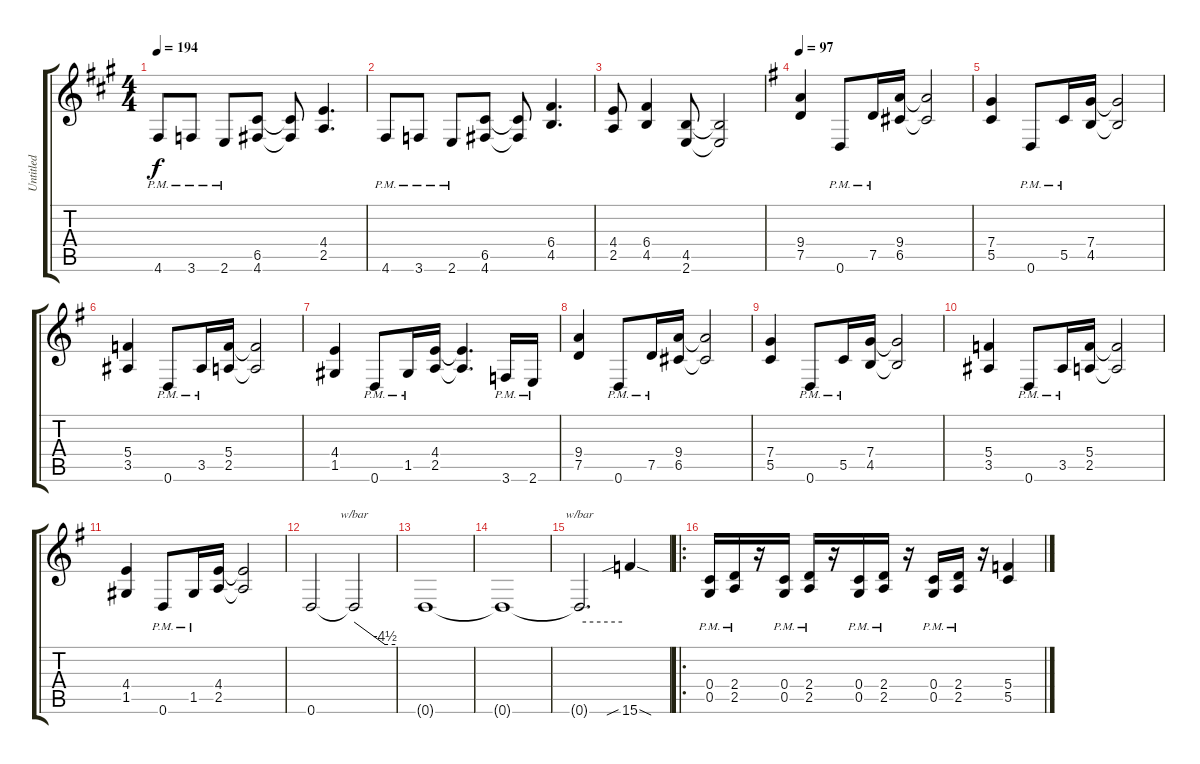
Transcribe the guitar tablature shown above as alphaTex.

\track ("Untitled" "Untitled") {instrument distortionguitar}
\staff {score tabs}
\tuning (D4 A3 F3 C3 G2 D2) {hide}
\ts (4 4)
\tempo 194
\clef g2
\ks a
4.6{pm}.8{dy f} 3.6{pm}.8 2.6{pm}.8 (6.5 4.6).8 (6.5{t} 4.6{t}).8 (4.4 2.5).4{d} |
4.6{pm}.8 3.6{pm}.8 2.6{pm}.8 (6.5 4.6).8 (6.5{t} 4.6{t}).8 (6.4 4.5).4{d} |
(4.4 2.5).8 (6.4 4.5).4 (4.5 2.6).8 (4.5{t} 2.6{t}).2 |
\tempo 97
\ks g
(9.4 7.5).4 0.6{pm}.8 7.5{pm}.16 (9.4 6.5).16 (9.4{t} 6.5{t}).2 |
(7.4 5.5).4 0.6{pm}.8 5.5{pm}.16 (7.4 4.5).16 (7.4{t} 4.5{t}).2 |
(5.4 3.5).4 0.6{pm}.8 3.5{pm}.16 (5.4 2.5).16 (5.4{t} 2.5{t}).2 |
(4.4 1.5).4 0.6{pm}.8 1.5{pm}.16 (4.4 2.5).16 (4.4{t} 2.5{t}).4{d} 3.6{pm}.16 2.6{pm}.16 |
(9.4 7.5).4 0.6{pm}.8 7.5{pm}.16 (9.4 6.5).16 (9.4{t} 6.5{t}).2 |
(7.4 5.5).4 0.6{pm}.8 5.5{pm}.16 (7.4 4.5).16 (7.4{t} 4.5{t}).2 |
(5.4 3.5).4 0.6{pm}.8 3.5{pm}.16 (5.4 2.5).16 (5.4{t} 2.5{t}).2 |
(4.4 1.5).4 0.6{pm}.8 1.5{pm}.16 (4.4 2.5).16 (4.4{t} 2.5{t}).2 |
0.6.2 0.6{t}.2{tbe (custom default 0 0 45 -18 60 -18)} |
0.6{t}.1 |
0.6{t}.1 |
0.6{t}.2{d tbe (hold default 0 0 60 0)} 15.6{sib sod}.4 |
\ro
(0.4{pm} 0.5{pm}).16 (2.4{pm} 2.5{pm}).16 r.16 (0.4{pm} 0.5{pm}).16 (2.4{pm} 2.5{pm}).16 r.16 (0.4{pm} 0.5{pm}).16 (2.4{pm} 2.5{pm}).16 r.16 (0.4{pm} 0.5{pm}).16 (2.4{pm} 2.5{pm}).16 r.16 (5.4 5.5).4
